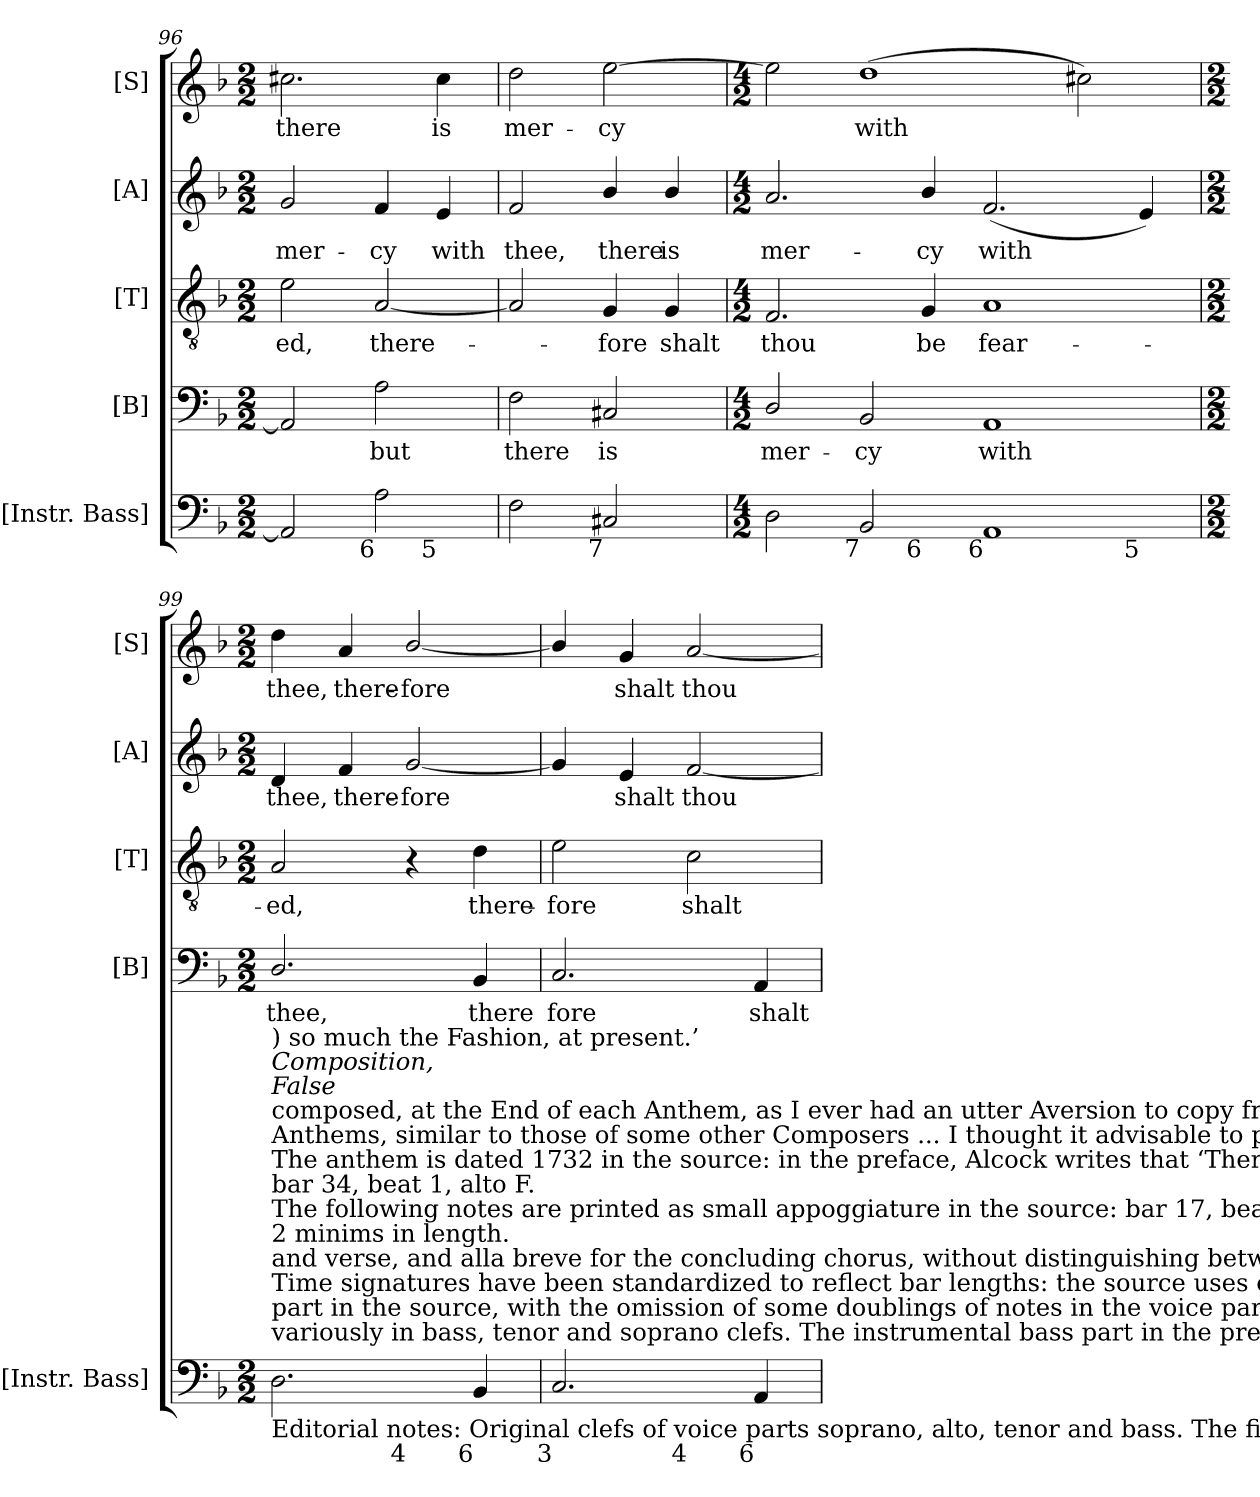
**kern	**kern	**text	**kern	**text	**kern	**text	**kern	**text
*part5	*part4	*part4	*part3	*part3	*part2	*part2	*part1	*part1
*staff5	*staff4	*staff4	*staff3	*staff3	*staff2	*staff2	*staff1	*staff1
*I"[Instr. Bass]	*I"[B]	*	*I"[T]	*	*I"[A]	*	*I"[S]	*
*I'[Instr. Bass]	*I'[B]	*	*I'[T]	*	*I'[A]	*	*I'[S]	*
*clefF4	*clefF4	*	*clefGv2	*	*clefG2	*	*clefG2	*
*	*	*	*ITrd7c12	*	*	*	*	*
*k[b-]	*k[b-]	*	*k[b-]	*	*k[b-]	*	*k[b-]	*
*d:	*d:	*	*d:	*	*d:	*	*d:	*
*M2/2	*M2/2	*	*M2/2	*	*M2/2	*	*M2/2	*
=96	=96	=96	=96	=96	=96	=96	=96	=96
!	!	!	!	!LO:LY:b:color=#000000	!	!	!	!
!	!	!	!	!	!	!LO:LY:b:color=#000000	!	!
!LO:TX:b:rj:t=7	!	!	!	!	!	!	!	!
!LO:TX:t=5	!	!	!	!	!	!	!	!
!	!	!	!	!	!	!	!	!LO:LY:b:color=#000000
*^	*	*	*	*	*	*	*	*
2AAi/]	2.ryy	2AAi/]	.	2Ei\	-ed,	2gi/	mer-	2.cc#Xi\	there
!	!	!	!LO:LY:b:color=#000000	!	!	!	!	!	!
!	!	!	!	!	!LO:LY:b:color=#000000	!	!	!	!
!LO:TX:b:rj:t=6	!	!	!	!	!	!	!	!	!
!	!	!	!	!	!	!	!LO:LY:b:color=#000000	!	!
2Ai\	.	2Ai\	but	[2AAi/	there-	4fi/	-cy	.	.
!	!	!	!	!	!	!	!LO:LY:b:color=#000000	!	!
!	!LO:TX:b:rj:t=5	!	!	!	!	!	!	!	!
!	!	!	!	!	!	!	!	!	!LO:LY:b:color=#000000
.	4ryy	.	.	.	.	4ei/	with	4cc#i\	is
*v	*v	*	*	*	*	*	*	*	*
=97	=97	=97	=97	=97	=97	=97	=97	=97
*^	*	*	*	*	*	*	*	*
!	!	!	!LO:LY:b:color=#000000	!	!	!	!	!	!
*v	*v	*	*	*	*	*	*	*	*
*^	*	*	*	*	*	*	*	*
!	!	!	!	!	!	!	!LO:LY:b:color=#000000	!	!
*v	*v	*	*	*	*	*	*	*	*
*^	*	*	*	*	*	*	*	*
!	!	!	!	!	!	!	!	!	!LO:LY:b:color=#000000
*v	*v	*	*	*	*	*	*	*	*
2Fi\	2Fi\	there	2AAi/]	.	2fi/	thee,	2ddi\	mer-
!	!	!LO:LY:b:color=#000000	!	!	!	!	!	!
!	!	!	!	!LO:LY:b:color=#000000	!	!	!	!
!	!	!	!	!	!	!LO:LY:b:color=#000000	!	!
!LO:TX:b:rj:t=7	!	!	!	!	!	!	!	!
!	!	!	!	!	!	!	!	!LO:LY:b:color=#000000
2C#Xi/	2C#Xi/	is	4GGi/	-fore	4b-i/	there	[2eei\	-cy
!	!	!	!	!LO:LY:b:color=#000000	!	!	!	!
!	!	!	!	!	!	!LO:LY:b:color=#000000	!	!
.	.	.	4GGi/	shalt	4b-i/	is	.	.
=98	=98	=98	=98	=98	=98	=98	=98	=98
*M4/2	*M4/2	*	*M4/2	*	*M4/2	*	*M4/2	*
!	!	!LO:LY:b:color=#000000	!	!	!	!	!	!
!	!	!	!	!LO:LY:b:color=#000000	!	!	!	!
!	!	!	!	!	!	!LO:LY:b:color=#000000	!	!
*^	*	*	*	*	*	*	*	*
2Di\	2.ryy	2Di/	mer-	2.FFi/	thou	2.ai/	mer-	2eei\]	.
!	!	!	!LO:LY:b:color=#000000	!	!	!	!	!	!
!LO:TX:b:rj:t=7	!	!	!	!	!	!	!	!	!
!	!	!	!	!	!	!	!	!	!LO:LY:b:color=#000000
2BB-i/	.	2BB-i/	-cy	.	.	.	.	(1ddi	with
!	!	!	!	!	!LO:LY:b:color=#000000	!	!	!	!
!	!LO:TX:b:rj:t=6	!	!	!	!	!	!	!	!
!	!	!	!	!	!	!	!LO:LY:b:color=#000000	!	!
.	1ryy	.	.	4GGi/	be	4b-i/	-cy	.	.
!	!	!	!LO:LY:b:color=#000000	!	!	!	!	!	!
!	!	!	!	!	!LO:LY:b:color=#000000	!	!	!	!
!LO:TX:b:rj:t=6	!	!	!	!	!	!	!	!	!
!	!	!	!	!	!	!	!LO:LY:b:color=#000000	!	!
1AAi	.	1AAi	with	1AAi	fear-	(2.fi/	with	.	.
.	.	.	.	.	.	.	.	2cc#Xi\)	.
!	!LO:TX:b:rj:t=5	!	!	!	!	!	!	!	!
.	4ryy	.	.	.	.	4ei/)	.	.	.
!!LO:PB:g=z
=99	=99	=99	=99	=99	=99	=99	=99	=99	=99
*M2/2	*	*M2/2	*	*M2/2	*	*M2/2	*	*M2/2	*
!	!	!	!LO:LY:b:color=#000000	!	!	!	!	!	!
!	!	!	!	!	!LO:LY:b:color=#000000	!	!	!	!
!	!	!	!	!	!	!	!LO:LY:b:color=#000000	!	!
!LO:TX:b:t=Editorial notes&colon; Original clefs of voice parts soprano, alto, tenor and bass. The figured bass part in the source is written	!	!	!	!	!	!	!	!	!
!LO:TX:t=variously in bass, tenor and soprano clefs. The instrumental bass part in the present edition is based on the figured bass	!	!	!	!	!	!	!	!	!
!LO:TX:t=part in the source, with the omission of some doublings of notes in the voice parts above the bass.	!	!	!	!	!	!	!	!	!
!LO:TX:t=Time signatures have been standardized to reflect bar lengths&colon; the source uses common time for the opening chorus	!	!	!	!	!	!	!	!	!
!LO:TX:t=and verse, and alla breve for the concluding chorus, without distinguishing between bars of 4 minims and bars of	!	!	!	!	!	!	!	!	!
!LO:TX:t=2 minims in length.	!	!	!	!	!	!	!	!	!
!LO:TX:t=The following notes are printed as small appoggiature in the source&colon; bar 17, beat 3, soprano D; bar 28, beat 1, alto D;	!	!	!	!	!	!	!	!	!
!LO:TX:t=bar 34, beat 1, alto F.	!	!	!	!	!	!	!	!	!
!LO:TX:t=The anthem is dated 1732 in the source&colon; in the preface, Alcock writes that ‘There being a Passage, or two, in the following	!	!	!	!	!	!	!	!	!
!LO:TX:t=Anthems, similar to those of some other Composers ... I thought it advisable to put the Dates of the Years, when they were	!	!	!	!	!	!	!	!	!
!LO:TX:t=composed, at the End of each Anthem, as I ever had an utter Aversion to copy from other Masters, tho’, (as well as	!	!	!	!	!	!	!	!	!
!LO:TX:i:t=False	!	!	!	!	!	!	!	!	!
!LO:TX:i:t=Composition,	!	!	!	!	!	!	!	!	!
!LO:TX:t=) so much the Fashion, at present.’	!	!	!	!	!	!	!	!	!
!	!	!	!	!	!	!	!	!	!LO:LY:b:color=#000000
2.Di\	2ryy	2.Di/	thee,	2AAi/	-ed,	4di/	thee,	4ddi\	thee,
!	!	!	!	!	!	!	!LO:LY:b:color=#000000	!	!
!	!	!	!	!	!	!	!	!	!LO:LY:b:color=#000000
.	.	.	.	.	.	4fi/	there-	4ai/	there-
!	!	!	!	!	!	!	!LO:LY:b:color=#000000	!	!
!	!LO:TX:b:rj:t=4	!	!	!	!	!	!	!	!
!	!	!	!	!	!	!	!	!	!LO:LY:b:color=#000000
.	2ryy	.	.	4r	.	[2gi/	-fore	[2b-i/	-fore
!	!	!	!LO:LY:b:color=#000000	!	!	!	!	!	!
!LO:TX:b:rj:t=6	!	!	!	!	!	!	!	!	!
!	!	!	!	!	!LO:LY:b:color=#000000	!	!	!	!
4BB-i/	.	4BB-i/	there	4Di\	there-	.	.	.	.
=100	=100	=100	=100	=100	=100	=100	=100	=100	=100
!	!	!	!LO:LY:b:color=#000000	!	!	!	!	!	!
!LO:TX:b:rj:t=3	!	!	!	!	!	!	!	!	!
!	!	!	!	!	!LO:LY:b:color=#000000	!	!	!	!
2.Ci/	2ryy	2.Ci/	fore	2Ei\	-fore	4gi/]	.	4b-i/]	.
!	!	!	!	!	!	!	!LO:LY:b:color=#000000	!	!
!	!	!	!	!	!	!	!	!	!LO:LY:b:color=#000000
.	.	.	.	.	.	4ei/	shalt	4gi/	shalt
!	!	!	!	!	!LO:LY:b:color=#000000	!	!	!	!
!	!	!	!	!	!	!	!LO:LY:b:color=#000000	!	!
!	!LO:TX:b:rj:t=4	!	!	!	!	!	!	!	!
!	!	!	!	!	!	!	!	!	!LO:LY:b:color=#000000
.	2ryy	.	.	2Ci\	shalt	[2fi/	thou	[2ai/	thou
!LO:TX:b:rj:t=6	!	!	!	!	!	!	!	!	!
!	!	!	!LO:LY:b:color=#000000	!	!	!	!	!	!
4AAi/	.	4AAi/	shalt	.	.	.	.	.	.
*v	*v	*	*	*	*	*	*	*	*
=	=	=	=	=	=	=	=	=
*-	*-	*-	*-	*-	*-	*-	*-	*-
